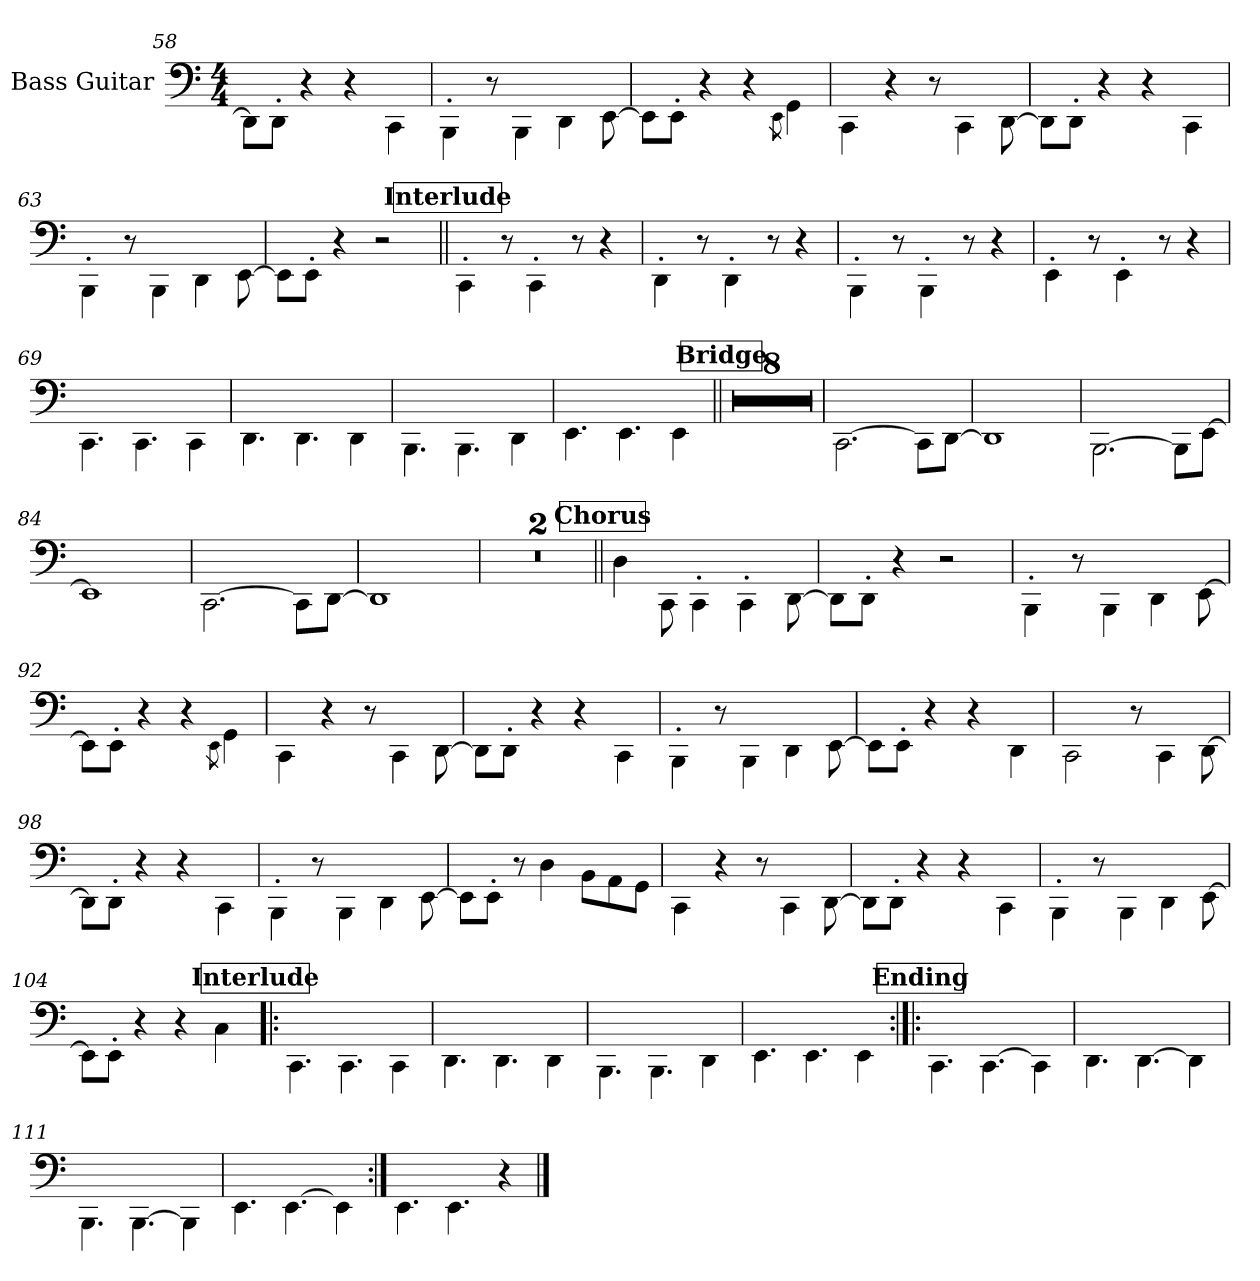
**kern
*part1
*staff1
*I"Bass Guitar
*I'B. Guit.
*
*ITrd7c12
*k[]
*M4/4
=58
8DDD\L]
8DDD'\J
4r
4r
4CCC\
!!LO:LB:g=z
=59
4BBBB'\
8r
4BBBB\
4DDD\
[8EEE\
=60
8EEE\L]
8EEE'\J
4r
4r
8qEEE\
4GGG\
=61
4CCC\
4r
8r
4CCC\
[8DDD\
=62
8DDD\L]
8DDD'\J
4r
4r
4CCC\
=63
4BBBB'\
8r
4BBBB\
4DDD\
[8EEE\
=64
8EEE\L]
8EEE'\J
4r
2r
!!LO:PB:g=z
!!LO:REH:place=s1:a:B:fs=14:t=Interlude
=65||
4CCC'\
8r
4CCC'\
8r
4r
=66
4DDD'\
8r
4DDD'\
8r
4r
=67
4BBBB'\
8r
4BBBB'\
8r
4r
=68
4EEE'\
8r
4EEE'\
8r
4r
=69
4.CCC\
4.CCC\
4CCC\
=70
4.DDD\
4.DDD\
4DDD\
=71
4.BBBB\
4.BBBB\
4DDD\
!!LO:LB:g=z
=72
4.EEE\
4.EEE\
4EEE\
!!LO:REH:place=s1:a:B:fs=14:t=Bridge
=73||
1r
=74
1r
=75
1r
=76
1r
=77
1r
=78
1r
=79
1r
=80
1r
=81
[2.CCC\
8CCC\L]
[8DDD\J
!!LO:LB:g=z
=82
1DDD]
=83
[2.BBBB\
8BBBB\L]
[8EEE\J
=84
1EEE]
=85
[2.CCC\
8CCC\L]
[8DDD\J
=86
1DDD]
=87
1r
=88
1r
!!LO:REH:place=s1:a:B:fs=14:t=Chorus
=89||
4DD\
8CCC\
4CCC'\
4CCC'\
[8DDD\
=90
8DDD\L]
8DDD'\J
4r
2r
!!LO:LB:g=z
=91
4BBBB'\
8r
4BBBB\
4DDD\
[8EEE\
=92
8EEE\L]
8EEE'\J
4r
4r
8qEEE\
4GGG\
=93
4CCC\
4r
8r
4CCC\
[8DDD\
=94
8DDD\L]
8DDD'\J
4r
4r
4CCC\
=95
4BBBB'\
8r
4BBBB\
4DDD\
[8EEE\
=96
8EEE\L]
8EEE'\J
4r
4r
4DDD\
!!LO:LB:g=z
=97
2CCC\
8r
4CCC\
[8DDD\
=98
8DDD\L]
8DDD'\J
4r
4r
4CCC\
=99
4BBBB'\
8r
4BBBB\
4DDD\
[8EEE\
=100
8EEE\L]
8EEE'\J
8r
4DD\
8BBB\L
8AAA\
8GGG\J
=101
4CCC\
4r
8r
4CCC\
[8DDD\
=102
8DDD\L]
8DDD'\J
4r
4r
4CCC\
!!LO:LB:g=z
=103
4BBBB'\
8r
4BBBB\
4DDD\
[8EEE\
=104
8EEE\L]
8EEE'\J
4r
4r
4CC\
!!LO:REH:place=s1:a:B:fs=14:t=Interlude
=105!|:
4.CCC\
4.CCC\
4CCC\
=106
4.DDD\
4.DDD\
4DDD\
=107
4.BBBB\
4.BBBB\
4DDD\
=108
4.EEE\
4.EEE\
4EEE\
!!LO:REH:place=s1:a:B:fs=14:t=Ending
=109:|!|:
4.CCC\
[4.CCC\
4CCC\]
!!LO:LB:g=z
=110
4.DDD\
[4.DDD\
4DDD\]
=111
4.BBBB\
[4.BBBB\
4BBBB\]
=112
4.EEE\
[4.EEE\
4EEE\]
=113:|!
4.EEE\
4.EEE\
4r
==
*-
